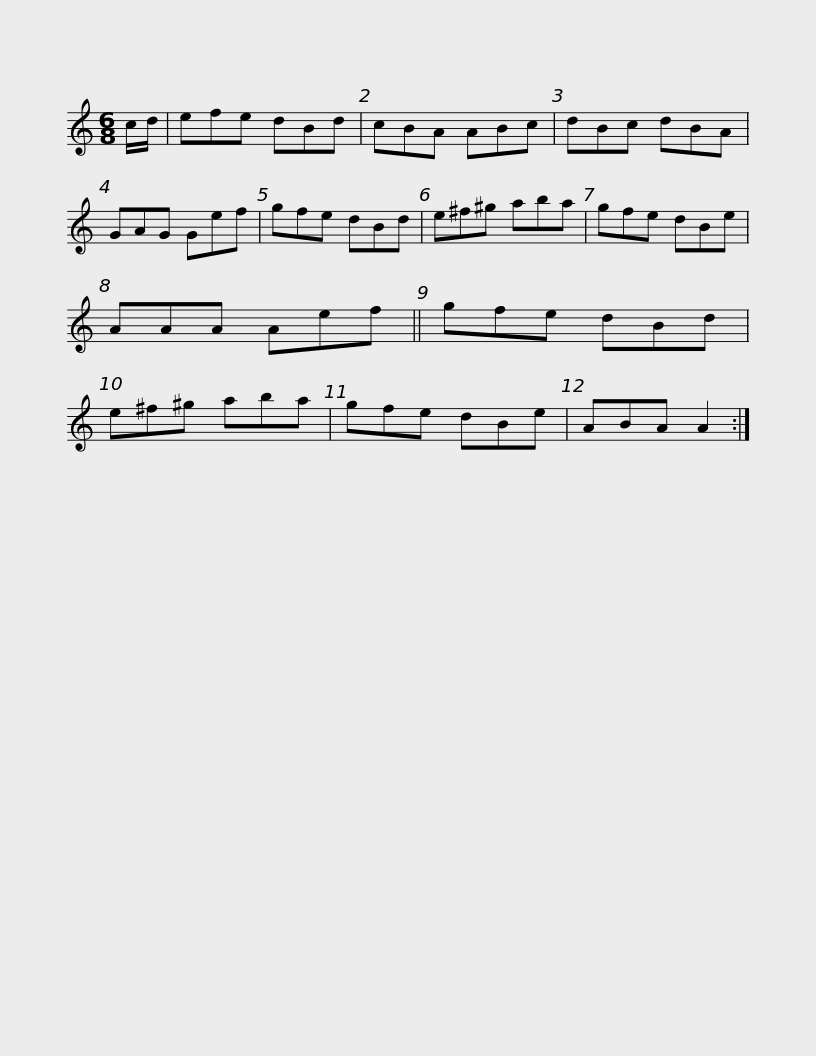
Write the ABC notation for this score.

X:1
L:1/8
M:6/8
I:linebreak $
K:C
V:1 treble
V:1
 c/d/ | efe dBd | cBA ABc | dBc dBA | GAG Gef | %5
 gfe dBd | e^f^g aba | gfe dBe |$ AAA Aef || gfe dBd | %10
 e^f^g aba | gfe dBe | ABA A2 :| %13
